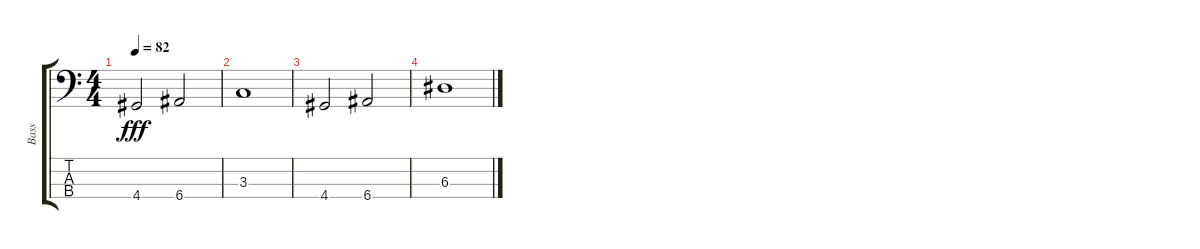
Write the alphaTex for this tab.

\track ("Bass" "Bass") {instrument electricbassfinger}
\staff {score tabs}
\tuning (G2 D2 A1 E1) {hide}
\ts (4 4)
\tempo 82
\clef f4
\ks c
4.4.2{dy fff} 6.4.2 |
3.3.1 |
4.4.2 6.4.2 |
6.3.1
